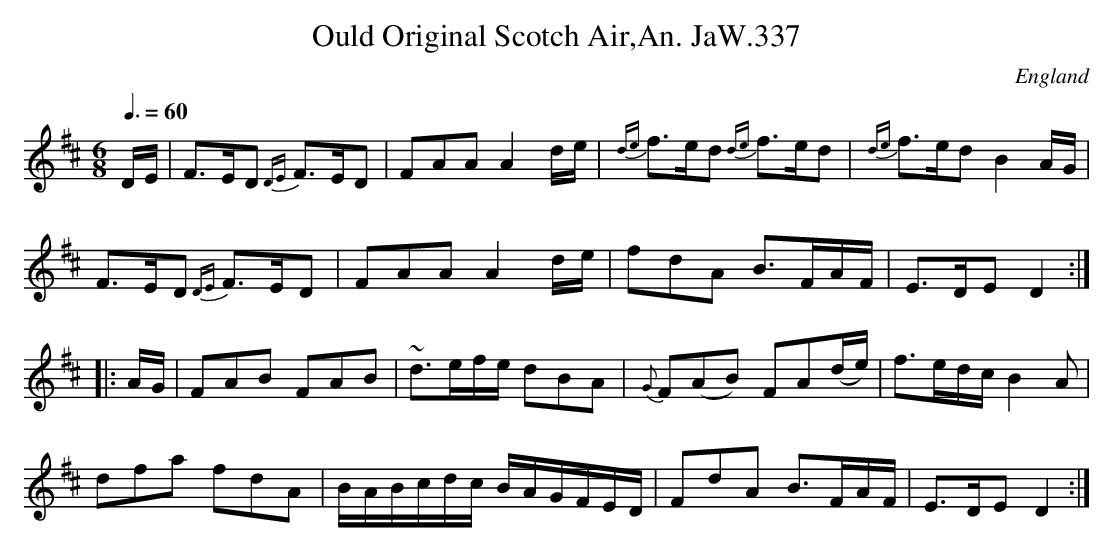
X:1
T:Ould Original Scotch Air,An. JaW.337
L:1/8
M:6/8
O:England
Q:3/8=60
K:D
D/E/|F>ED {DE}F>ED|FAA A2d/e/|{de}f>ed {de}f>ed|{de}f>ed B2A/G/|!
F>ED {DE}F>ED|FAA A2d/e/|fdA B>FA/F/|E>DE D2:|!
|:A/G/|FAB FAB|~d>ef/e/ dBA|{G}F(AB) FA(d/e/)|f>ed/c/ B2A|!
dfa fdA|B/A/B/c/d/c/ B/A/G/F/E/D/|FdA B>FA/F/|E>DE D2:|
